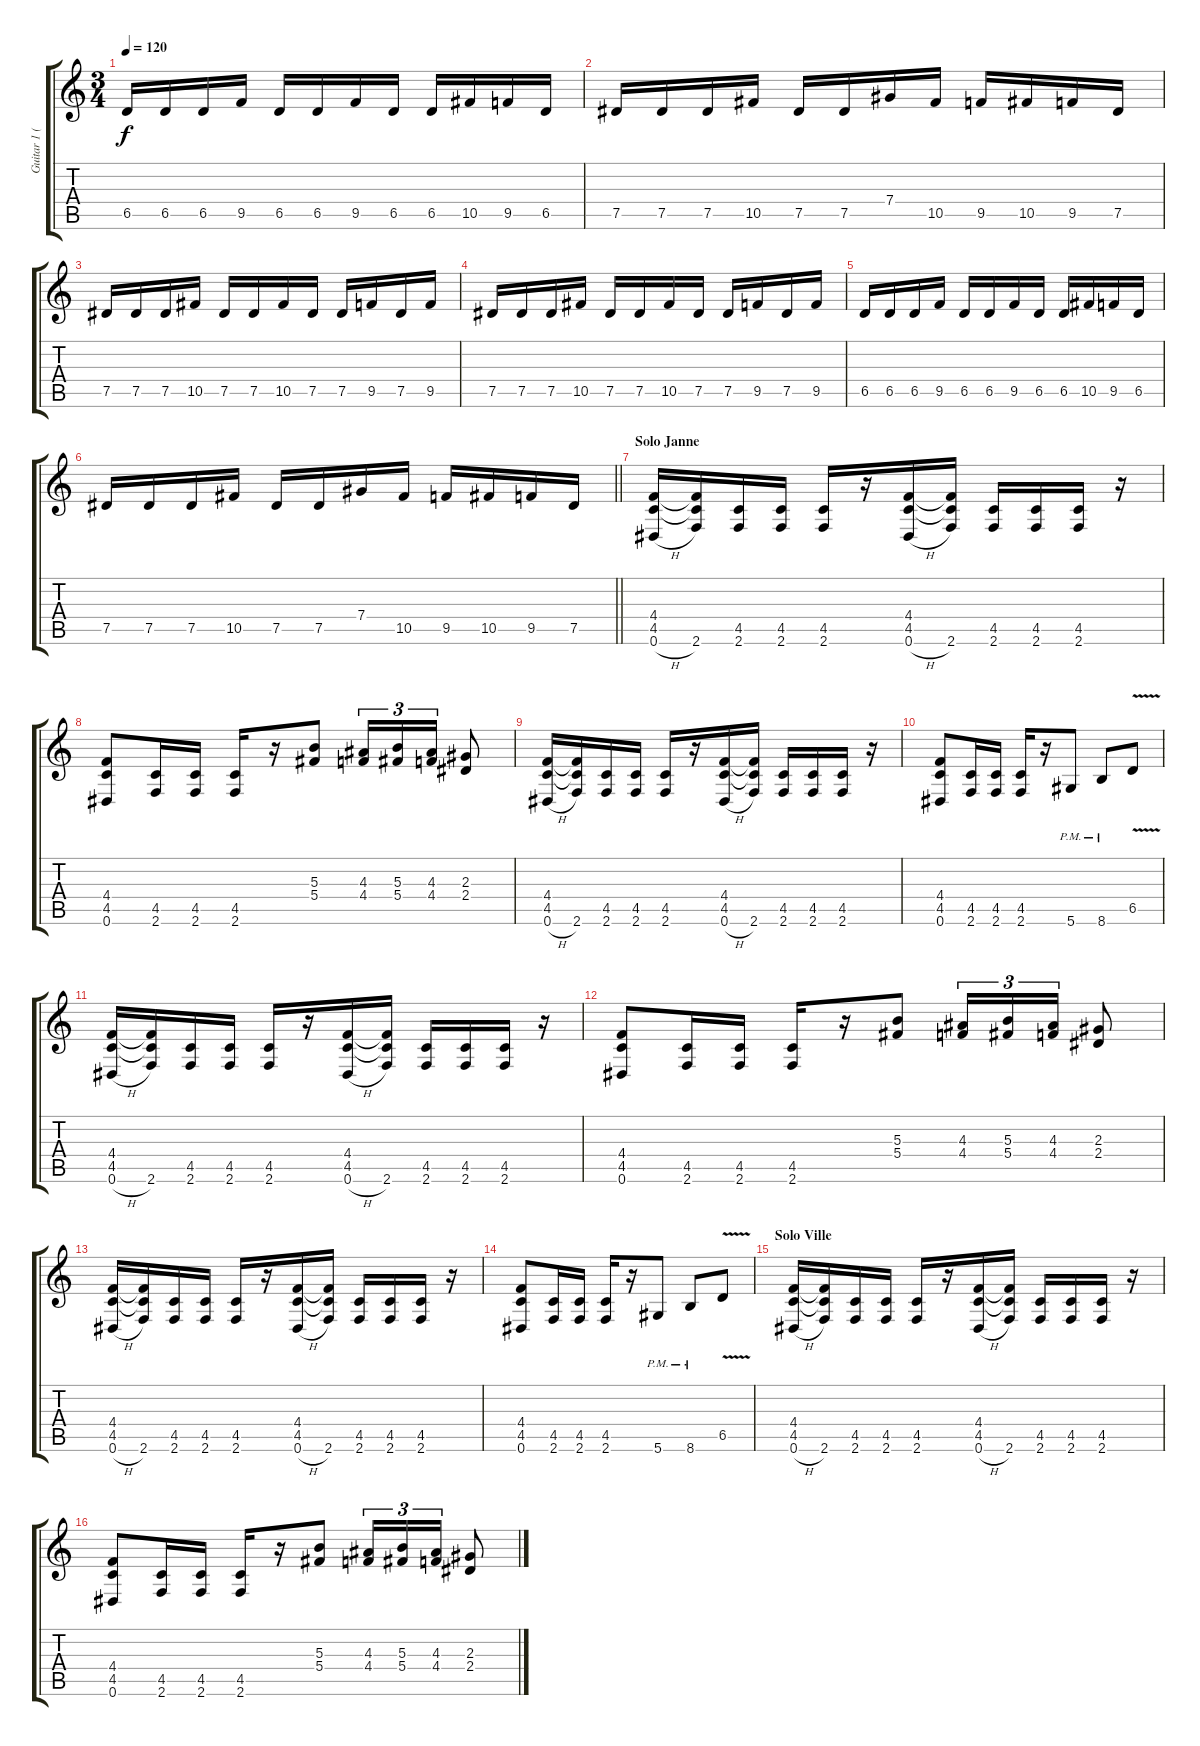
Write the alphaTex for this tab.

\track ("Guitar 1 (Janne)" "Guitar 1 (") {instrument distortionguitar}
\staff {score tabs}
\tuning (Eb4 Bb3 Gb3 Db3 Ab2 Eb2) {hide}
\ts (3 4)
\tempo 120
\clef g2
\ks c
6.5.16{dy f} 6.5.16 6.5.16 9.5.16 6.5.16 6.5.16 9.5.16 6.5.16 6.5.16 10.5.16 9.5.16 6.5.16 |
7.5.16 7.5.16 7.5.16 10.5.16 7.5.16 7.5.16 7.4.16 10.5.16 9.5.16 10.5.16 9.5.16 7.5.16 |
7.5.16 7.5.16 7.5.16 10.5.16 7.5.16 7.5.16 10.5.16 7.5.16 7.5.16 9.5.16 7.5.16 9.5.16 |
7.5.16 7.5.16 7.5.16 10.5.16 7.5.16 7.5.16 10.5.16 7.5.16 7.5.16 9.5.16 7.5.16 9.5.16 |
6.5.16 6.5.16 6.5.16 9.5.16 6.5.16 6.5.16 9.5.16 6.5.16 6.5.16 10.5.16 9.5.16 6.5.16 |
\barLineRight lightlight
7.5.16 7.5.16 7.5.16 10.5.16 7.5.16 7.5.16 7.4.16 10.5.16 9.5.16 10.5.16 9.5.16 7.5.16 |
\section ("" "Solo Janne")
(4.4 4.5 0.6{h}).16 (4.4{t} 4.5{t} 2.6).16 (4.5 2.6).16 (4.5 2.6).16 (4.5 2.6).16 r.16 (4.4 4.5 0.6{h}).16 (4.4{t} 4.5{t} 2.6).16 (4.5 2.6).16 (4.5 2.6).16 (4.5 2.6).16 r.16 |
(4.4 4.5 0.6).8 (4.5 2.6).16 (4.5 2.6).16 (4.5 2.6).16 r.16 (5.3 5.4).8 (4.3 4.4).16{tu (3 2)} (5.3 5.4).16{tu (3 2)} (4.3 4.4).16{tu (3 2)} (2.3 2.4).8 |
(4.4 4.5 0.6{h}).16 (4.4{t} 4.5{t} 2.6).16 (4.5 2.6).16 (4.5 2.6).16 (4.5 2.6).16 r.16 (4.4 4.5 0.6{h}).16 (4.4{t} 4.5{t} 2.6).16 (4.5 2.6).16 (4.5 2.6).16 (4.5 2.6).16 r.16 |
(4.4 4.5 0.6).8 (4.5 2.6).16 (4.5 2.6).16 (4.5 2.6).16 r.16 5.6{pm}.8 8.6{pm}.8 6.5{v}.8 |
(4.4 4.5 0.6{h}).16 (4.4{t} 4.5{t} 2.6).16 (4.5 2.6).16 (4.5 2.6).16 (4.5 2.6).16 r.16 (4.4 4.5 0.6{h}).16 (4.4{t} 4.5{t} 2.6).16 (4.5 2.6).16 (4.5 2.6).16 (4.5 2.6).16 r.16 |
(4.4 4.5 0.6).8 (4.5 2.6).16 (4.5 2.6).16 (4.5 2.6).16 r.16 (5.3 5.4).8 (4.3 4.4).16{tu (3 2)} (5.3 5.4).16{tu (3 2)} (4.3 4.4).16{tu (3 2)} (2.3 2.4).8 |
(4.4 4.5 0.6{h}).16 (4.4{t} 4.5{t} 2.6).16 (4.5 2.6).16 (4.5 2.6).16 (4.5 2.6).16 r.16 (4.4 4.5 0.6{h}).16 (4.4{t} 4.5{t} 2.6).16 (4.5 2.6).16 (4.5 2.6).16 (4.5 2.6).16 r.16 |
(4.4 4.5 0.6).8 (4.5 2.6).16 (4.5 2.6).16 (4.5 2.6).16 r.16 5.6{pm}.8 8.6{pm}.8 6.5{v}.8 |
\section ("" "Solo Ville")
(4.4 4.5 0.6{h}).16{volume 8} (4.4{t} 4.5{t} 2.6).16 (4.5 2.6).16 (4.5 2.6).16 (4.5 2.6).16 r.16 (4.4 4.5 0.6{h}).16 (4.4{t} 4.5{t} 2.6).16 (4.5 2.6).16 (4.5 2.6).16 (4.5 2.6).16 r.16 |
(4.4 4.5 0.6).8 (4.5 2.6).16 (4.5 2.6).16 (4.5 2.6).16 r.16 (5.3 5.4).8 (4.3 4.4).16{tu (3 2)} (5.3 5.4).16{tu (3 2)} (4.3 4.4).16{tu (3 2)} (2.3 2.4).8
